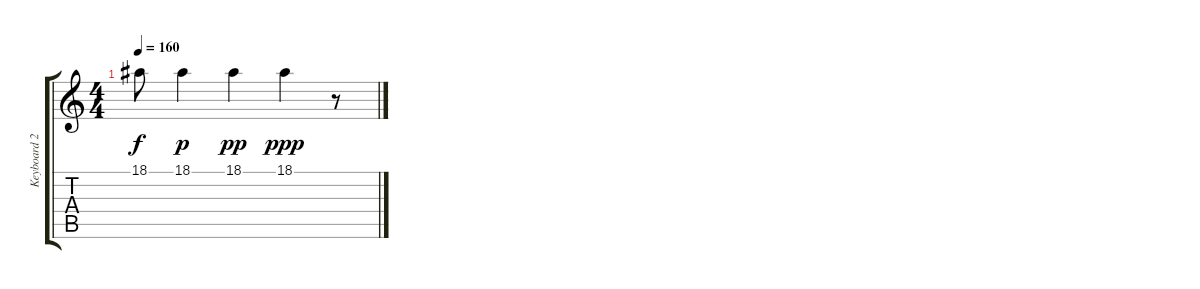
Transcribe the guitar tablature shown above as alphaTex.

\track ("Keyboard 2" "Keyboard 2") {instrument stringensemble1}
\staff {score tabs}
\tuning (E4 B3 G3 D3 A2 E2) {hide}
\ts (4 4)
\section ("" "")
\tempo 160
\clef g2
\ks c
18.1{t}.8{dy f} 18.1.4{dy p} 18.1.4{dy pp} 18.1.4{dy ppp} r.8
